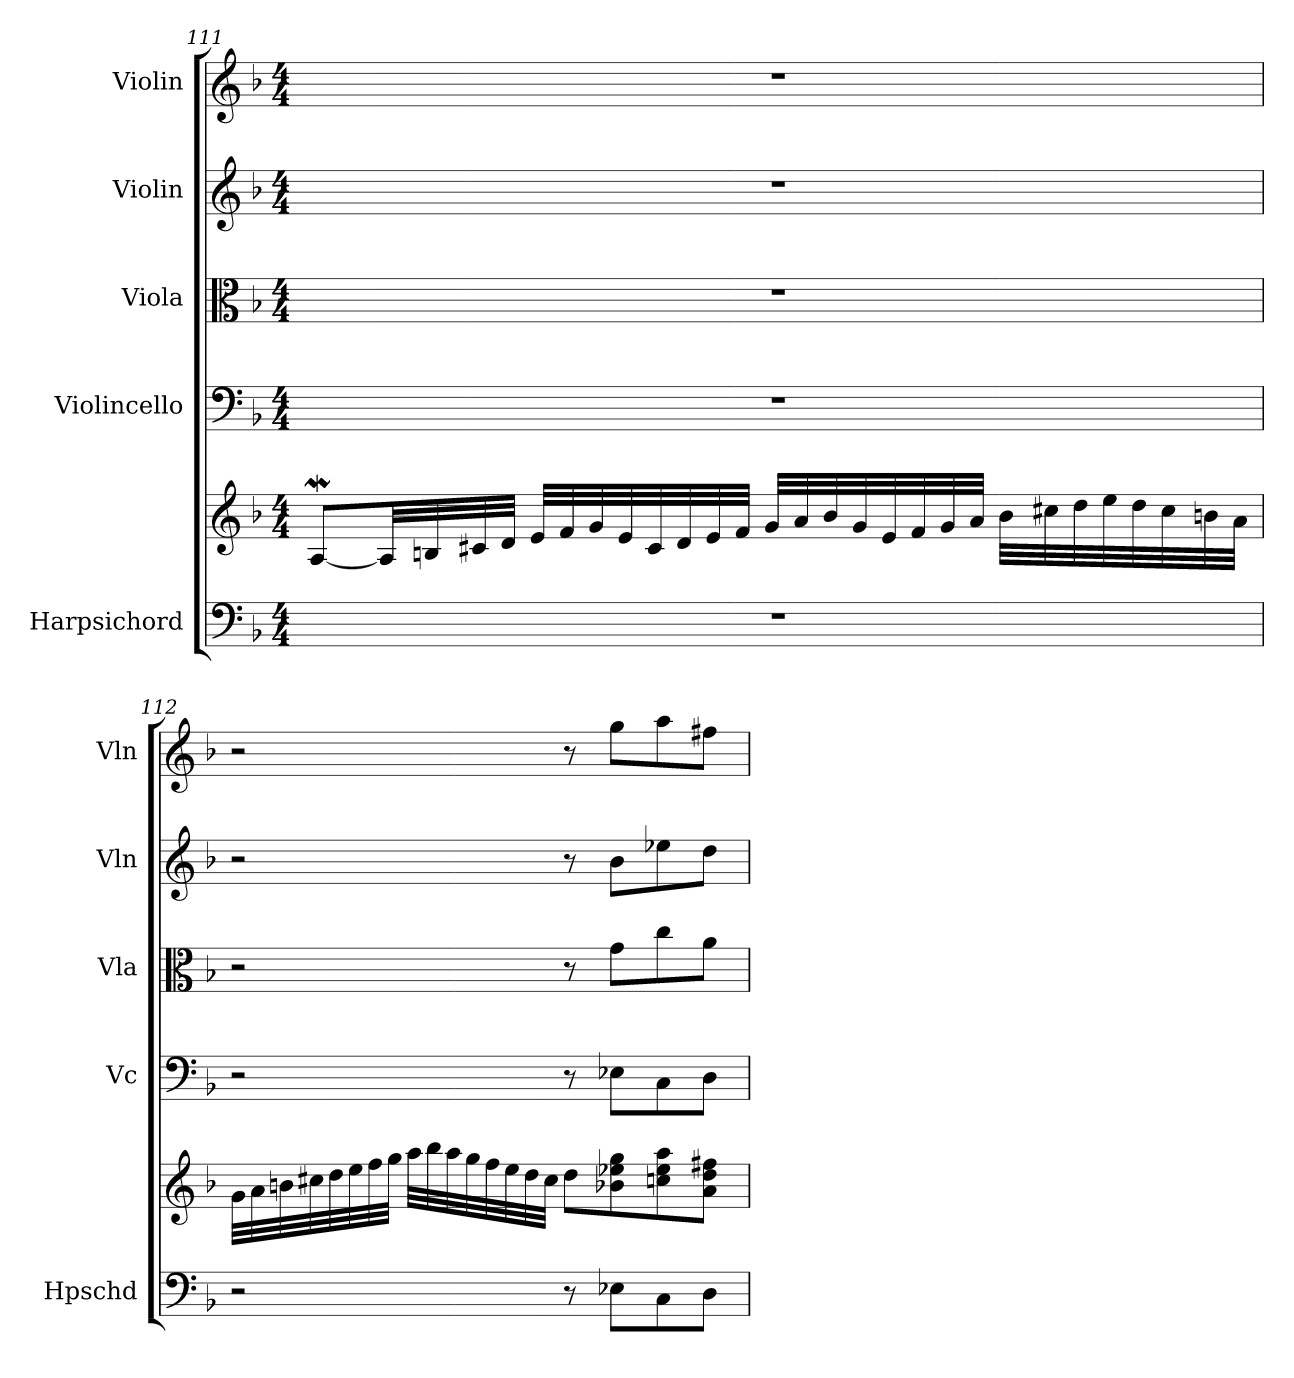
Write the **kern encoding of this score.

**kern	**kern	**kern	**kern	**kern	**kern
*part5	*part5	*part4	*part3	*part2	*part1
*staff6	*staff5	*staff4	*staff3	*staff2	*staff1
*I"Harpsichord	*	*I"Violincello	*I"Viola	*I"Violin	*I"Violin
*I'Hpschd	*	*I'Vc	*I'Vla	*I'Vln	*I'Vln
!!LO:LB:g=z
*clefF4	*clefG2	*clefF4	*clefC3	*clefG2	*clefG2
*k[b-]	*k[b-]	*k[b-]	*k[b-]	*k[b-]	*k[b-]
*M4/4	*M4/4	*M4/4	*M4/4	*M4/4	*M4/4
=111	=111	=111	=111	=111	=111
1r	[8AW!/L	1r	1r	1r	1r
.	32A!/LL]	.	.	.	.
.	32Bn!/	.	.	.	.
.	32c#X!/	.	.	.	.
.	32d!/JJJ	.	.	.	.
.	32e!/LLL	.	.	.	.
.	32f!/	.	.	.	.
.	32g!/	.	.	.	.
.	32e!/	.	.	.	.
.	32c#!/	.	.	.	.
.	32d!/	.	.	.	.
.	32e!/	.	.	.	.
.	32f!/JJJ	.	.	.	.
.	32g!/LLL	.	.	.	.
.	32a!/	.	.	.	.
.	32b-!/	.	.	.	.
.	32g!/	.	.	.	.
.	32e!/	.	.	.	.
.	32f!/	.	.	.	.
.	32g!/	.	.	.	.
.	32a!/JJJ	.	.	.	.
.	32b-!\LLL	.	.	.	.
.	32cc#X!\	.	.	.	.
.	32dd!\	.	.	.	.
.	32ee!\	.	.	.	.
.	32dd!\	.	.	.	.
.	32cc#!\	.	.	.	.
.	32bn!\	.	.	.	.
.	32a!\JJJ	.	.	.	.
!!LO:PB:g=z
=112	=112	=112	=112	=112	=112
2r	32g!\LLL	2r	2r	2r	2r
.	32a!\	.	.	.	.
.	32bn!\	.	.	.	.
.	32cc#X!\	.	.	.	.
.	32dd!\	.	.	.	.
.	32ee!\	.	.	.	.
.	32ff!\	.	.	.	.
.	32gg!\JJJ	.	.	.	.
.	32aa!\LLL	.	.	.	.
.	32bb-!\	.	.	.	.
.	32aa!\	.	.	.	.
.	32gg!\	.	.	.	.
.	32ff!\	.	.	.	.
.	32ee!\	.	.	.	.
.	32dd!\	.	.	.	.
.	32cc#!\JJJ	.	.	.	.
8r	8dd\L	8r	8r	8r	8r
8E-X\L	8b-X\ 8ee-X\ 8gg\	8E-X\L	8g\L	8b-\L	8gg\L
8C\	8ccn\ 8ee-\ 8aa\	8C\	8cc\	8ee-X\	8aa\
8D\J	8a\ 8dd\ 8ff#X\J	8D\J	8a\J	8dd\J	8ff#X\J
=	=	=	=	=	=
*-	*-	*-	*-	*-	*-
